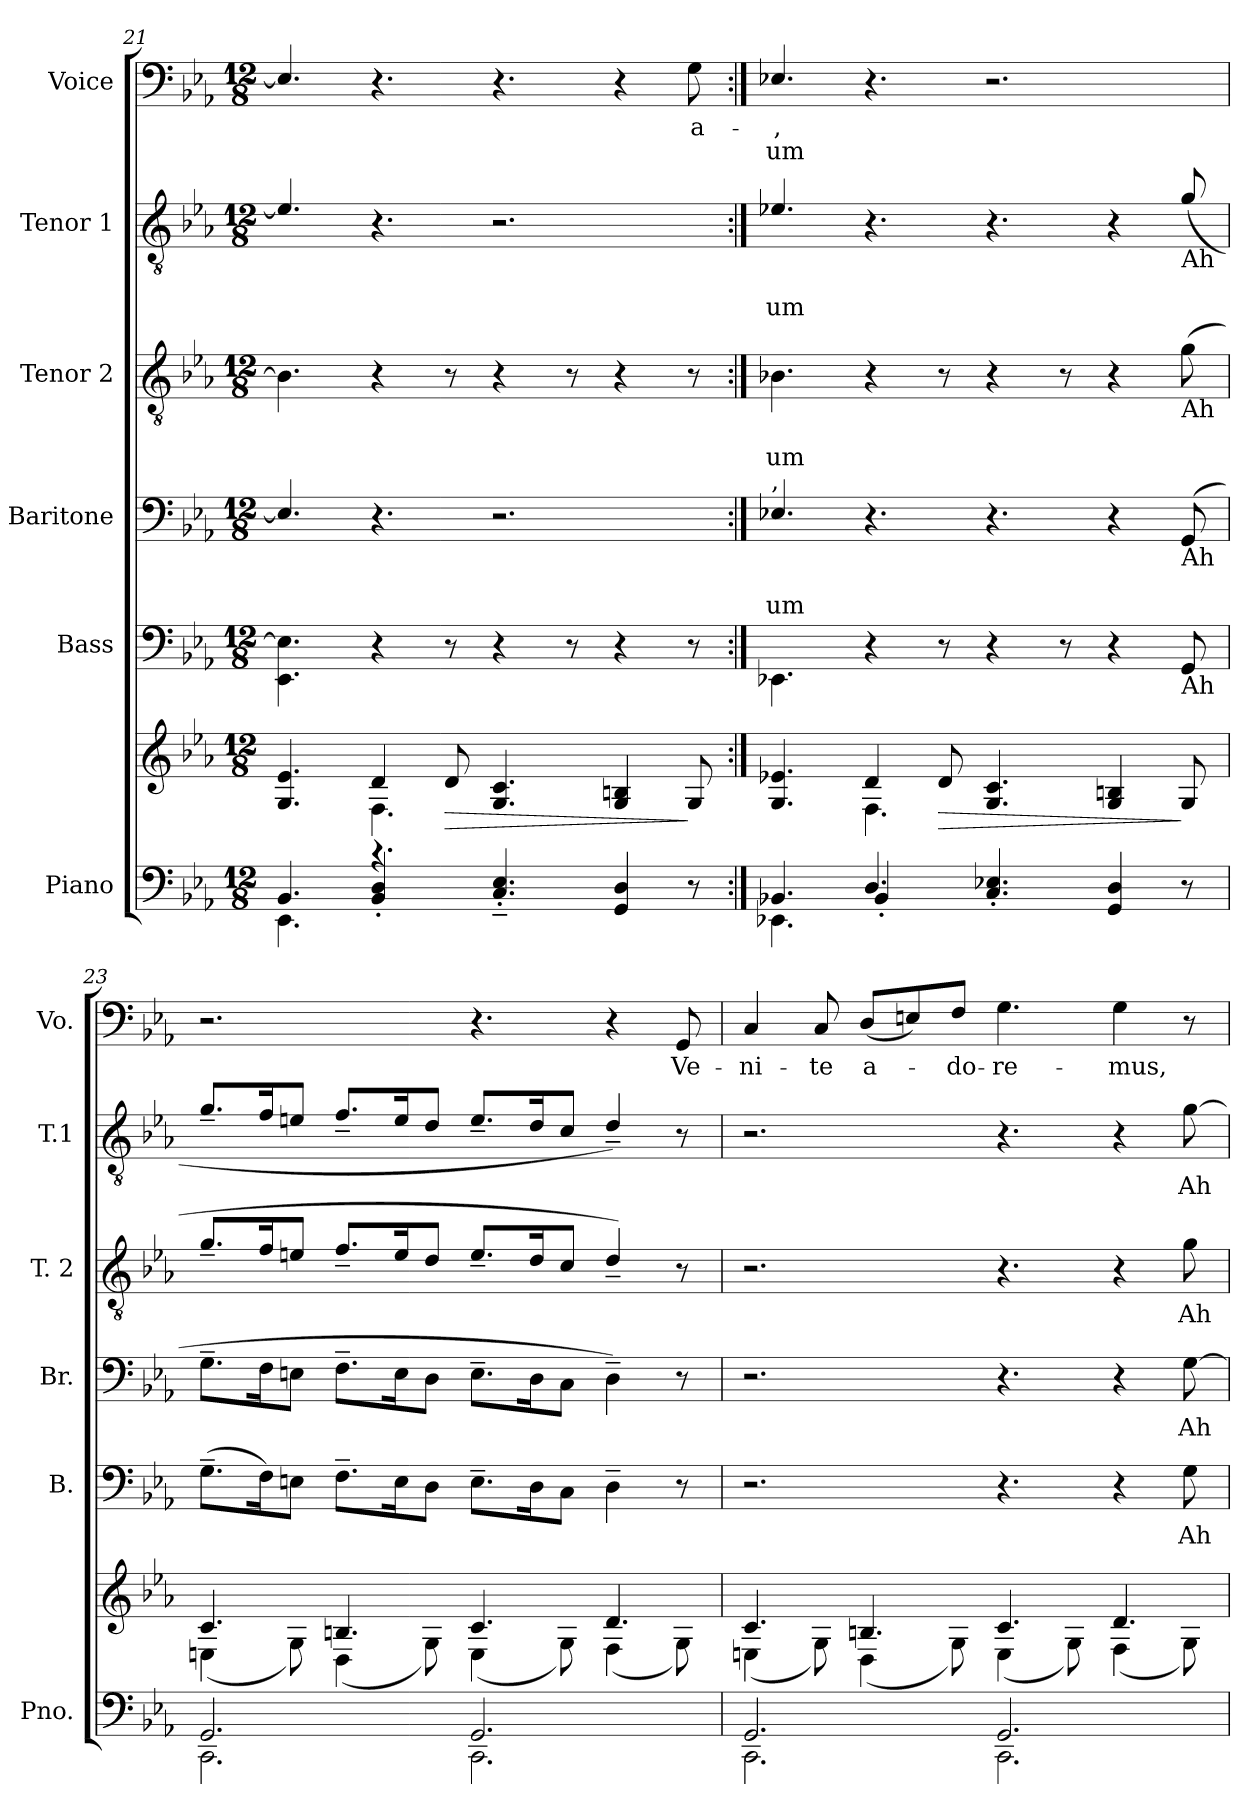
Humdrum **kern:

**kern	**kern	**dynam	**kern	**text	**kern	**text	**text	**kern	**text	**text	**kern	**text	**text	**kern	**text	**text
*part6	*part6	*part6	*part5	*part5	*part4	*part4	*part4	*part3	*part3	*part3	*part2	*part2	*part2	*part1	*part1	*part1
*staff7	*staff6	*staff6/7	*staff5	*staff5	*staff4	*staff4	*staff4	*staff3	*staff3	*staff3	*staff2	*staff2	*staff2	*staff1	*staff1	*staff1
*I"Piano	*	*	*I"Bass	*	*I"Baritone	*	*	*I"Tenor 2	*	*	*I"Tenor 1	*	*	*I"Voice	*	*
*I'Pno.	*	*	*I'B.	*	*I'Br.	*	*	*I'T. 2	*	*	*I'T.1	*	*	*I'Vo.	*	*
!!LO:PB:g=z
*clefF4	*clefG2	*	*clefF4	*	*clefF4	*	*	*clefGv2	*	*	*clefGv2	*	*	*clefF4	*	*
*k[b-e-a-]	*k[b-e-a-]	*	*k[b-e-a-]	*	*k[b-e-a-]	*	*	*k[b-e-a-]	*	*	*k[b-e-a-]	*	*	*k[b-e-a-]	*	*
*M12/8	*M12/8	*	*M12/8	*	*M12/8	*	*	*M12/8	*	*	*M12/8	*	*	*M12/8	*	*
=21	=21	=21	=21	=21	=21	=21	=21	=21	=21	=21	=21	=21	=21	=21	=21	=21
*^	*^	*	*	*	*	*	*	*	*	*	*	*	*	*	*	*
4.EE-\	4.BB-/	4.G/ 4.e-/	4.ryy	.	4.EE-\ 4.E-\]	.	4.E-/]	.	.	4.B-\]	.	.	4.e-/]	.	.	4.E-/]	.	.
4.r	4BB-/'> 4D/'>	4d/	4.F\	.	4r	.	4.r	.	.	4r	.	.	4.r	.	.	4.r	.	.
!	!	!	!	!LO:HP:b	!	!	!	!	!	!	!	!	!	!	!	!	!	!
.	2..ryy	8d/	.	>	8r	.	.	.	.	8r	.	.	.	.	.	.	.	.
4.C/'<~< 4.E-/'<~<	.	4.G/ 4.c/	2.ryy	.	4r	.	2.r	.	.	4r	.	.	2.r	.	.	4.r	.	.
.	.	.	.	.	8r	.	.	.	.	8r	.	.	.	.	.	.	.	.
4GG/ 4D/	.	4G/ 4Bn/	.	.	4r	.	.	.	.	4r	.	.	.	.	.	4r	.	.
!	!	!	!	!	!	!	!	!	!	!	!	!	!	!	!	!	!LO:LY:b	!
8r	.	8G/	.	]	8r	.	.	.	.	8r	.	.	.	.	.	8G\	a-	.
=22:|!	=22:|!	=22:|!	=22:|!	=22:|!	=22:|!	=22:|!	=22:|!	=22:|!	=22:|!	=22:|!	=22:|!	=22:|!	=22:|!	=22:|!	=22:|!	=22:|!	=22:|!	=22:|!
!	!	!	!	!	!	!	!LO:TX:a:t=,	!	!	!	!	!	!	!	!	!	!	!
!	!	!	!	!	!	!	!	!	!LO:LY:b	!	!	!LO:LY:b	!	!	!LO:LY:b	!	!LO:LY:b	!LO:LY:b
4.EE-X\	4.BB-X/	4.G/ 4.e-X/	4.ryy	.	4.EE-X\	.	4.E-X/	.	um	4.B-X\	.	um	4.e-X/	.	um	4.E-X/	-,	um
4.D/	4BB-'>/	4d/	4.F\	.	4r	.	4.r	.	.	4r	.	.	4.r	.	.	4.r	.	.
!	!	!	!	!LO:HP:b	!	!	!	!	!	!	!	!	!	!	!	!	!	!
.	2..ryy	8d/	.	>	8r	.	.	.	.	8r	.	.	.	.	.	.	.	.
4.C/'< 4.E-X/'<	.	4.G/ 4.c/	2.ryy	.	4r	.	4.r	.	.	4r	.	.	4.r	.	.	2.r	.	.
.	.	.	.	.	8r	.	.	.	.	8r	.	.	.	.	.	.	.	.
4GG/ 4D/	.	4G/ 4B/	.	.	4r	.	4r	.	.	4r	.	.	4r	.	.	.	.	.
!	!	!	!	!	!	!	!	!	!	!	!	!	!LO:TX:b:t=Ah	!	!	!	!	!
!	!	!	!	!	!	!	!	!	!	!LO:TX:b:t=Ah	!	!	!	!	!	!	!	!
!	!	!	!	!	!	!	!LO:TX:b:t=Ah	!	!	!	!	!	!	!	!	!	!	!
!	!	!	!	!	!LO:TX:b:t=Ah	!	!	!	!	!	!	!	!	!	!	!	!	!
8r	.	8G/	.	]	8GG/	.	(>8GG/	.	.	(<8g\	.	.	(<8g/	.	.	.	.	.
=23	=23	=23	=23	=23	=23	=23	=23	=23	=23	=23	=23	=23	=23	=23	=23	=23	=23	=23
2.GG/	2.CC\	4.c/	(<4E\	.	(8.G~>\L	.	8.G~>\L	.	.	8.g~</L	.	.	8.g~</L	.	.	2.r	.	.
.	.	.	.	.	16F\K)	.	16F\K	.	.	16f/K	.	.	16f/K	.	.	.	.	.
.	.	.	8G\)	.	8E\J	.	8E\J	.	.	8e/J	.	.	8e/J	.	.	.	.	.
.	.	4.B/	(<4D\	.	8.F~>\L	.	8.F~>\L	.	.	8.f~</L	.	.	8.f~</L	.	.	.	.	.
.	.	.	.	.	16E\K	.	16E\K	.	.	16e/K	.	.	16e/K	.	.	.	.	.
.	.	.	8G\)	.	8D\J	.	8D\J	.	.	8d/J	.	.	8d/J	.	.	.	.	.
2.GG/	2.CC\	4.c/	(<4E\	.	8.E~>\L	.	8.E~>\L	.	.	8.e~</L	.	.	8.e~</L	.	.	4.r	.	.
.	.	.	.	.	16D\K	.	16D\K	.	.	16d/K	.	.	16d/K	.	.	.	.	.
.	.	.	8G\)	.	8C\J	.	8C\J	.	.	8c/J	.	.	8c/J	.	.	.	.	.
.	.	4.d/	(<4F\	.	4D~>\	.	4D~>\)	.	.	4d~</)	.	.	4d~</)	.	.	4r	.	.
!	!	!	!	!	!	!	!	!	!	!	!	!	!	!	!	!	!LO:LY:b	!
.	.	.	8G\)	.	8r	.	8r	.	.	8r	.	.	8r	.	.	8GG/	Ve-	.
!!LO:PB:g=z
=24	=24	=24	=24	=24	=24	=24	=24	=24	=24	=24	=24	=24	=24	=24	=24	=24	=24	=24
!	!	!	!	!	!	!	!	!	!	!	!	!	!	!	!	!	!LO:LY:b	!
2.GG/	2.CC\	4.c/	(<4E\	.	2.r	.	2.r	.	.	2.r	.	.	2.r	.	.	4C/	-ni-	.
!	!	!	!	!	!	!	!	!	!	!	!	!	!	!	!	!	!LO:LY:b	!
.	.	.	8G\)	.	.	.	.	.	.	.	.	.	.	.	.	8C/	-te	.
!	!	!	!	!	!	!	!	!	!	!	!	!	!	!	!	!	!LO:LY:b	!
.	.	4.B/	(<4D\	.	.	.	.	.	.	.	.	.	.	.	.	(<8D/L	a-	.
.	.	.	.	.	.	.	.	.	.	.	.	.	.	.	.	8E/)	.	.
!	!	!	!	!	!	!	!	!	!	!	!	!	!	!	!	!	!LO:LY:b	!
.	.	.	8G\)	.	.	.	.	.	.	.	.	.	.	.	.	8F/J	-do-	.
!	!	!	!	!	!	!	!	!	!	!	!	!	!	!	!	!	!LO:LY:b	!
2.GG/	2.CC\	4.c/	(<4E\	.	4.r	.	4.r	.	.	4.r	.	.	4.r	.	.	4.G\	-re-	.
.	.	.	8G\)	.	.	.	.	.	.	.	.	.	.	.	.	.	.	.
!	!	!	!	!	!	!	!	!	!	!	!	!	!	!	!	!	!LO:LY:b	!
.	.	4.d/	(<4F\	.	4r	.	4r	.	.	4r	.	.	4r	.	.	4G\	-mus,	.
!	!	!	!	!	!	!LO:LY:b	!	!LO:LY:b	!	!	!LO:LY:b	!	!	!LO:LY:b	!	!	!	!
.	.	.	8G\)	.	8G\	-Ah	[>8G\	-Ah	.	8g\	-Ah	.	[>8g\	-Ah	.	8r	.	.
*v	*v	*	*	*	*	*	*	*	*	*	*	*	*	*	*	*	*	*
*	*v	*v	*	*	*	*	*	*	*	*	*	*	*	*	*	*	*
=	=	=	=	=	=	=	=	=	=	=	=	=	=	=	=	=
*-	*-	*-	*-	*-	*-	*-	*-	*-	*-	*-	*-	*-	*-	*-	*-	*-
